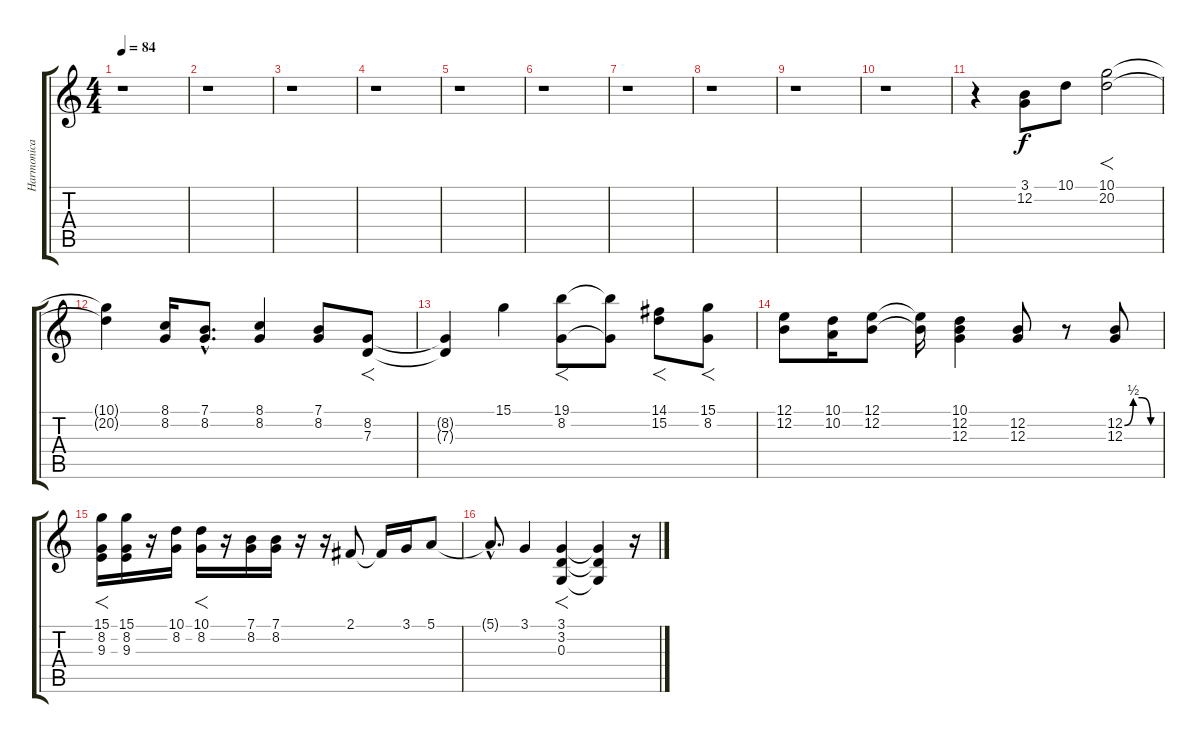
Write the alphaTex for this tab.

\track ("Harmonica" "Harmonica") {instrument harmonica}
\staff {score tabs}
\tuning (E4 B3 G3 D3 A2 E2) {hide}
\ts (4 4)
\tempo 84
\clef g2
\ks c
r.1{dy f} |
r.1 |
r.1 |
r.1 |
r.1 |
r.1 |
r.1 |
r.1 |
r.1 |
r.1 |
r.4 (3.1 12.2).8 10.1.8 (10.1 20.2).2{f} |
(10.1{t} 20.2{t}).4 (8.1 8.2).16 (7.1{hac} 8.2{hac}).8{d} (8.1 8.2).4 (7.1 8.2).8 (8.2 7.3).8{f} |
(8.2{t} 7.3{t}).4 15.1.4 (19.1 8.2).8{f} (19.1{t} 8.2{t}).8 (14.1 15.2).8{f} (15.1 8.2).8{f} |
(12.1 12.2).8 (10.1 10.2).16 (12.1 12.2).8 (12.1{t} 12.2{t}).16 (10.1 12.2 12.3).4 (12.2 12.3).8 r.8 (12.2{be (custom 0 0 15 2 30 2 45 0 60 0)} 12.3).8 |
(15.1 8.2 9.3).16{f} (15.1 8.2 9.3).16 r.16 (10.1 8.2).16 (10.1 8.2).16{f} r.16 (7.1 8.2).16 (7.1 8.2).16 r.16 r.16 2.1.8 2.1{t}.16 3.1.16 5.1.8 |
5.1{hac t}.8{d} 3.1.4 (3.1 3.2 0.3).4{f} (3.1{t} 3.2{t} 0.3{t}).4 r.16
